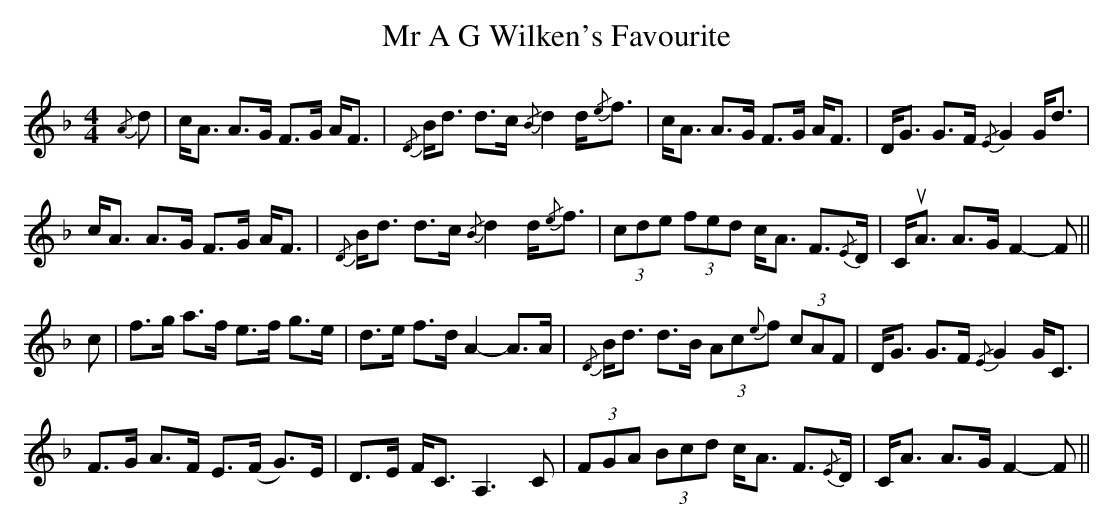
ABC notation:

X:1
T: Mr A G Wilken's Favourite
M: 4/4
L: 1/8
K: Fmaj
{/A} d|c<A A>G F>G A<F|{/D} B<d d>c{/B} d2 d/{/e}f3/2|c<A A>G F>G A<F|D<G G>F{/E} G2 G<d|
c<A A>G F>G A<F|{/D} B<d d>c{/B} d2 d/{/e}f3/2|(3cde (3fed c<A F3/2{/E}D/|C<uA A>G F2- F||
c|f>g a>f e>f g>e|d>e f>d A2- A>A|{/D} B<d d>B (3Ac{e}f (3cAF|D<G G>F{/E} G2 G<C|
F>G A>F E>(F G>)E|D>E F<C A,3 C|(3FGA (3Bcd c<A F3/2{/E}D/|C<A A>G F2- F||
